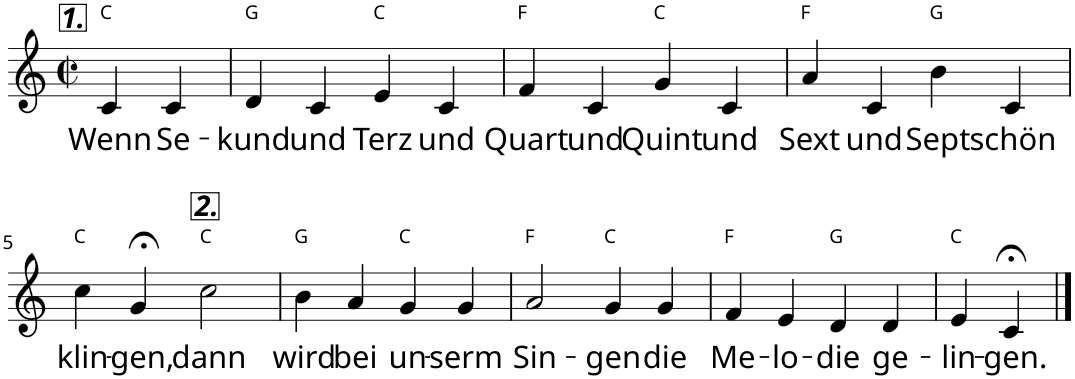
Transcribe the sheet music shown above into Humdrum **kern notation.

**kern	**text	**harte
*part1	*part1	*part1
*staff1	*staff1	*
*I"P1	*	*
*clefG2	*	*
*k[]	*	*
*M2/2	*	*
*met(c|)	*	*
=1	=1	=1
!LO:TX:a:Bi:t=1.	!	!
!	!LO:LY:b	!
4c/	Wenn	C:maj
!	!LO:LY:b	!
4c/	Se-	.
=2	=2	=2
!	!LO:LY:b	!
4d/	-kund	G:maj
!	!LO:LY:b	!
4c/	und	.
!	!LO:LY:b	!
4e/	Terz	C:maj
!	!LO:LY:b	!
4c/	und	.
=3	=3	=3
!	!LO:LY:b	!
4f/	Quart	F:maj
!	!LO:LY:b	!
4c/	und	.
!	!LO:LY:b	!
4g/	Quint	C:maj
!	!LO:LY:b	!
4c/	und	.
=4	=4	=4
!	!LO:LY:b	!
4a/	Sext	F:maj
!	!LO:LY:b	!
4c/	und	.
!	!LO:LY:b	!
4b\	Sept	G:maj
!	!LO:LY:b	!
4c/	schön	.
!!LO:LB:g=z
=5	=5	=5
!	!LO:LY:b	!
4cc\	klin-	C:maj
!	!LO:LY:b	!
4g;</	-gen,	.
!LO:TX:a:Bi:t=2.	!	!
!	!LO:LY:b	!
2cc\	dann	C:maj
=6	=6	=6
!	!LO:LY:b	!
4b\	wird	G:maj
!	!LO:LY:b	!
4a/	bei	.
!	!LO:LY:b	!
4g/	un-	C:maj
!	!LO:LY:b	!
4g/	-serm	.
=7	=7	=7
!	!LO:LY:b	!
2a/	Sin-	F:maj
!	!LO:LY:b	!
4g/	-gen	C:maj
!	!LO:LY:b	!
4g/	die	.
=8	=8	=8
!	!LO:LY:b	!
4f/	Me-	F:maj
!	!LO:LY:b	!
4e/	-lo-	.
!	!LO:LY:b	!
4d/	-die	G:maj
!	!LO:LY:b	!
4d/	ge-	.
=9	=9	=9
!	!LO:LY:b	!
4e/	-lin-	C:maj
!	!LO:LY:b	!
4c;</	-gen.	.
==	==	==
*-	*-	*-
